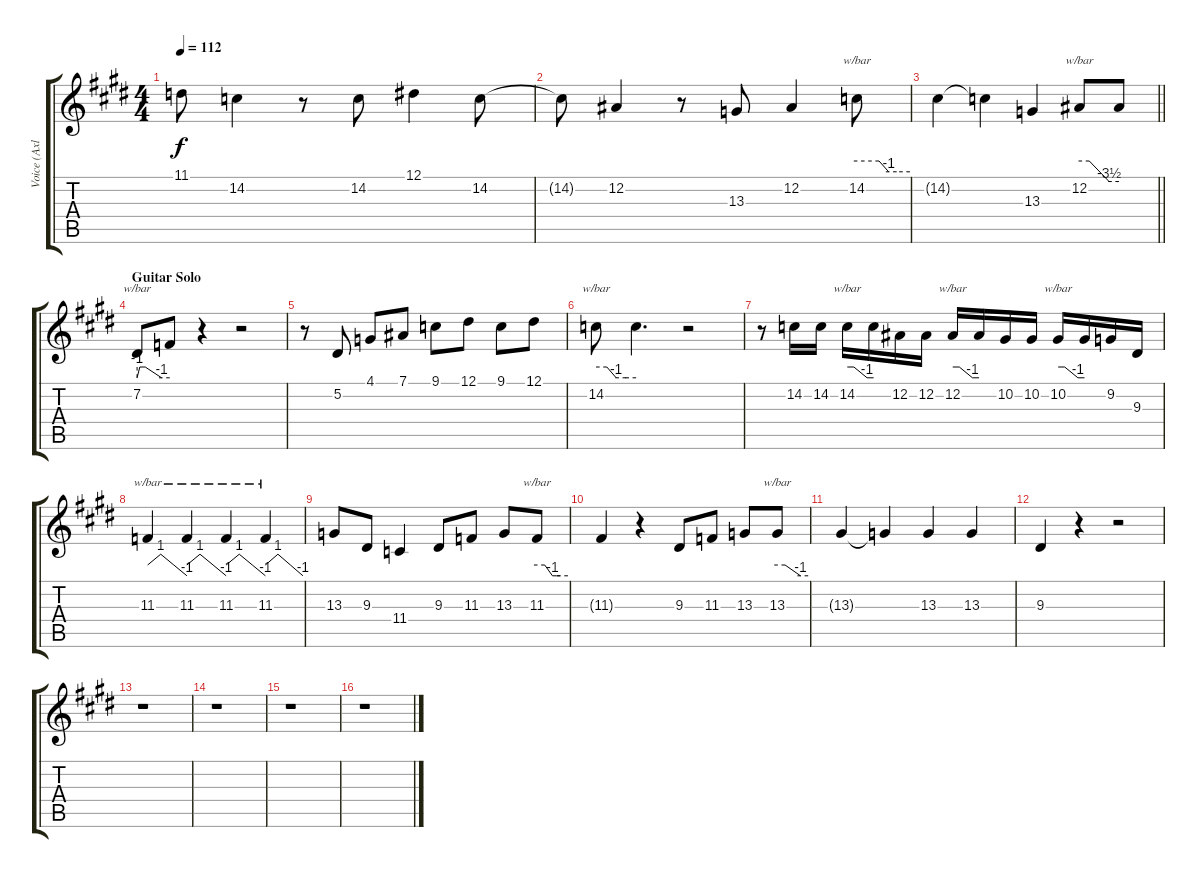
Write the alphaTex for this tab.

\track ("Voice (Axl)" "Voice (Axl") {instrument lead2sawtooth}
\staff {score tabs}
\tuning (Eb4 Bb3 Gb3 Db3 Ab2 Eb2) {hide}
\ts (4 4)
\tempo 112
\clef g2
\ks e
11.1{t}.8{dy f} 14.2.4 r.8 14.2.8 12.1.4 14.2.8 |
14.2{t}.8 12.2.4 r.8 13.3.8 12.2.4 14.2.8{tbe (custom default 0 0 25 0 36 -4 45 -4 60 -4)} |
\barLineRight lightlight
14.2{t}.4 14.2{t}.4 13.3.4 12.2.8{tbe (custom default 0 0 15 0 45 -14 60 -14)} 12.2{t}.8 |
\section ("" "Guitar Solo")
7.2.8{tbe (custom default 0 -4 5 0 15 0 45 -4 60 -4)} 7.2{t}.8 r.4 r.2 |
r.8 5.2.8 4.1.8 7.1.8 9.1.8 12.1.8 9.1.8 12.1.8 |
14.2.8{tbe (custom default 0 0 16 0 30 -4 45 -4 60 -4)} 14.2{t}.4{d} r.2 |
r.8 14.2.16 14.2.16 14.2.16{tbe (custom default 0 0 15 0 45 -4 60 -4)} 14.2{t}.16 12.2.16 12.2.16 12.2.16{tbe (custom default 0 0 15 0 45 -4 60 -4)} 12.2{t}.16 10.2.16 10.2.16 10.2.16{tbe (custom default 0 0 15 0 45 -4 60 -4)} 10.2{t}.16 9.2.16 9.3.16 |
11.3.4{tbe (custom default 0 0 20 4 40 0 60 -4)} 11.3.4{tbe (custom default 0 0 20 4 40 0 60 -4)} 11.3.4{tbe (custom default 0 0 20 4 40 0 60 -4)} 11.3.4{tbe (custom default 0 0 20 4 40 0 60 -4)} |
13.3.8 9.3.8 11.4.4 9.3.8 11.3.8 13.3.8 11.3.8{tbe (custom default 0 0 15 0 30 -4 38 -4 45 -4 60 -4)} |
11.3{t}.4 r.4 9.3.8 11.3.8 13.3.8 13.3.8{tbe (custom default 0 0 15 0 45 -4 60 -4)} |
13.3{t}.4 13.3{t}.4 13.3.4 13.3.4 |
9.3.4 r.4 r.2 |
r.1 |
r.1 |
r.1 |
r.1
